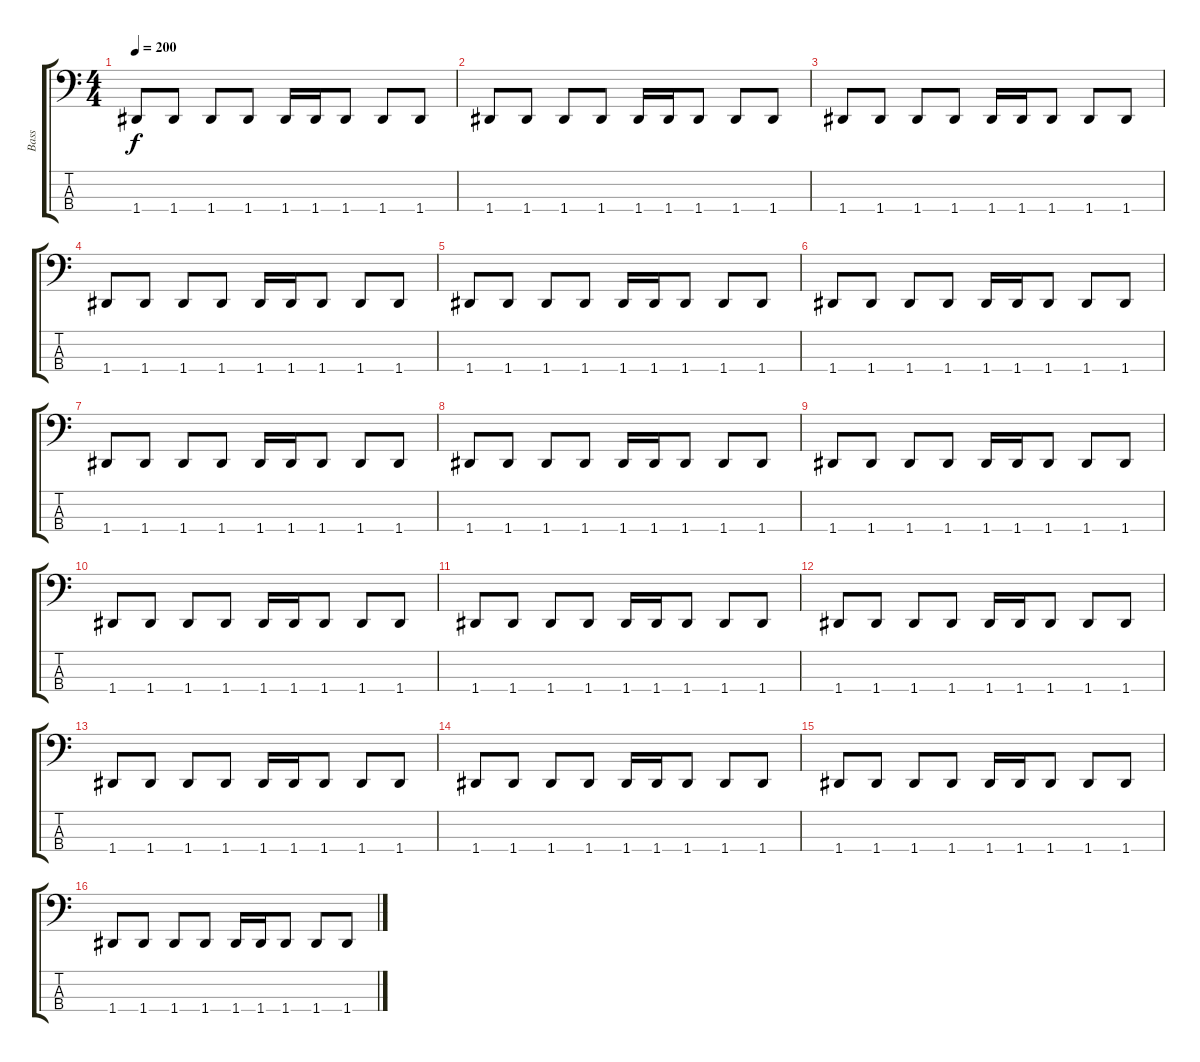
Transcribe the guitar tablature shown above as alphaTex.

\track ("Bass" "Bass") {instrument electricbassfinger}
\staff {score tabs}
\tuning (F2 C2 G1 D1) {hide}
\ts (4 4)
\tempo 200
\clef f4
\ks c
1.4.8{dy f} 1.4.8 1.4.8 1.4.8 1.4.16 1.4.16 1.4.8 1.4.8 1.4.8 |
1.4.8 1.4.8 1.4.8 1.4.8 1.4.16 1.4.16 1.4.8 1.4.8 1.4.8 |
1.4.8 1.4.8 1.4.8 1.4.8 1.4.16 1.4.16 1.4.8 1.4.8 1.4.8 |
1.4.8 1.4.8 1.4.8 1.4.8 1.4.16 1.4.16 1.4.8 1.4.8 1.4.8 |
1.4.8 1.4.8 1.4.8 1.4.8 1.4.16 1.4.16 1.4.8 1.4.8 1.4.8 |
1.4.8 1.4.8 1.4.8 1.4.8 1.4.16 1.4.16 1.4.8 1.4.8 1.4.8 |
1.4.8 1.4.8 1.4.8 1.4.8 1.4.16 1.4.16 1.4.8 1.4.8 1.4.8 |
1.4.8 1.4.8 1.4.8 1.4.8 1.4.16 1.4.16 1.4.8 1.4.8 1.4.8 |
1.4.8 1.4.8 1.4.8 1.4.8 1.4.16 1.4.16 1.4.8 1.4.8 1.4.8 |
1.4.8 1.4.8 1.4.8 1.4.8 1.4.16 1.4.16 1.4.8 1.4.8 1.4.8 |
1.4.8 1.4.8 1.4.8 1.4.8 1.4.16 1.4.16 1.4.8 1.4.8 1.4.8 |
1.4.8 1.4.8 1.4.8 1.4.8 1.4.16 1.4.16 1.4.8 1.4.8 1.4.8 |
1.4.8 1.4.8 1.4.8 1.4.8 1.4.16 1.4.16 1.4.8 1.4.8 1.4.8 |
1.4.8 1.4.8 1.4.8 1.4.8 1.4.16 1.4.16 1.4.8 1.4.8 1.4.8 |
1.4.8 1.4.8 1.4.8 1.4.8 1.4.16 1.4.16 1.4.8 1.4.8 1.4.8 |
1.4.8 1.4.8 1.4.8 1.4.8 1.4.16 1.4.16 1.4.8 1.4.8 1.4.8
